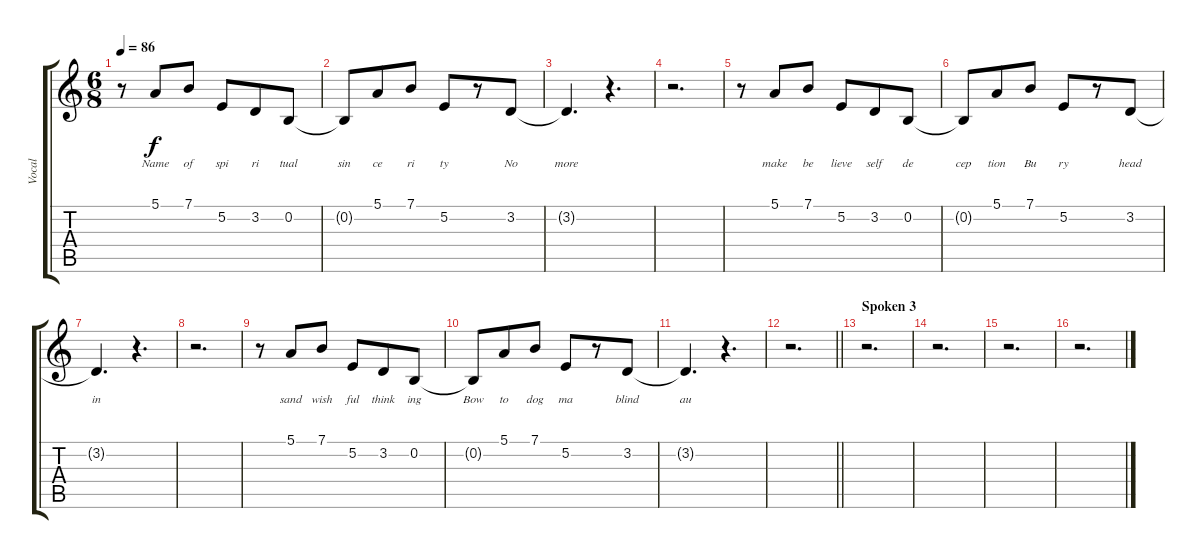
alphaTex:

\track ("Vocal" "Vocal") {instrument acousticgrandpiano}
\staff {score tabs}
\tuning (E4 B3 G3 D3 A2 E2) {hide}
\ts (6 8)
\tempo 86
\clef g2
\ks c
r.8{dy f} 5.1.8{lyrics (0 "Name") lyrics (1 "") lyrics (2 "") lyrics (3 "") lyrics (4 "")} 7.1.8{lyrics (0 "of") lyrics (1 "") lyrics (2 "") lyrics (3 "") lyrics (4 "")} 5.2.8{lyrics (0 "spi") lyrics (1 "") lyrics (2 "") lyrics (3 "") lyrics (4 "")} 3.2.8{lyrics (0 "ri") lyrics (1 "") lyrics (2 "") lyrics (3 "") lyrics (4 "")} 0.2.8{lyrics (0 "tual") lyrics (1 "") lyrics (2 "") lyrics (3 "") lyrics (4 "")} |
0.2{t}.8{lyrics (0 "sin") lyrics (1 "") lyrics (2 "") lyrics (3 "") lyrics (4 "")} 5.1.8{lyrics (0 "ce") lyrics (1 "") lyrics (2 "") lyrics (3 "") lyrics (4 "")} 7.1.8{lyrics (0 "ri") lyrics (1 "") lyrics (2 "") lyrics (3 "") lyrics (4 "")} 5.2.8{lyrics (0 "ty") lyrics (1 "") lyrics (2 "") lyrics (3 "") lyrics (4 "")} r.8 3.2.8{lyrics (0 "No") lyrics (1 "") lyrics (2 "") lyrics (3 "") lyrics (4 "")} |
3.2{t}.4{d lyrics (0 "more") lyrics (1 "") lyrics (2 "") lyrics (3 "") lyrics (4 "")} r.4{d} |
r.2{d} |
r.8 5.1.8{lyrics (0 "make") lyrics (1 "") lyrics (2 "") lyrics (3 "") lyrics (4 "")} 7.1.8{lyrics (0 "be") lyrics (1 "") lyrics (2 "") lyrics (3 "") lyrics (4 "")} 5.2.8{lyrics (0 "lieve") lyrics (1 "") lyrics (2 "") lyrics (3 "") lyrics (4 "")} 3.2.8{lyrics (0 "self") lyrics (1 "") lyrics (2 "") lyrics (3 "") lyrics (4 "")} 0.2.8{lyrics (0 "de") lyrics (1 "") lyrics (2 "") lyrics (3 "") lyrics (4 "")} |
0.2{t}.8{lyrics (0 "cep") lyrics (1 "") lyrics (2 "") lyrics (3 "") lyrics (4 "")} 5.1.8{lyrics (0 "tion") lyrics (1 "") lyrics (2 "") lyrics (3 "") lyrics (4 "")} 7.1.8{lyrics (0 "Bu") lyrics (1 "") lyrics (2 "") lyrics (3 "") lyrics (4 "")} 5.2.8{lyrics (0 "ry") lyrics (1 "") lyrics (2 "") lyrics (3 "") lyrics (4 "")} r.8 3.2.8{lyrics (0 "head") lyrics (1 "") lyrics (2 "") lyrics (3 "") lyrics (4 "")} |
3.2{t}.4{d lyrics (0 "in") lyrics (1 "") lyrics (2 "") lyrics (3 "") lyrics (4 "")} r.4{d} |
r.2{d} |
r.8 5.1.8{lyrics (0 "sand") lyrics (1 "") lyrics (2 "") lyrics (3 "") lyrics (4 "")} 7.1.8{lyrics (0 "wish") lyrics (1 "") lyrics (2 "") lyrics (3 "") lyrics (4 "")} 5.2.8{lyrics (0 "ful") lyrics (1 "") lyrics (2 "") lyrics (3 "") lyrics (4 "")} 3.2.8{lyrics (0 "think") lyrics (1 "") lyrics (2 "") lyrics (3 "") lyrics (4 "")} 0.2.8{lyrics (0 "ing") lyrics (1 "") lyrics (2 "") lyrics (3 "") lyrics (4 "")} |
0.2{t}.8{lyrics (0 "Bow") lyrics (1 "") lyrics (2 "") lyrics (3 "") lyrics (4 "")} 5.1.8{lyrics (0 "to") lyrics (1 "") lyrics (2 "") lyrics (3 "") lyrics (4 "")} 7.1.8{lyrics (0 "dog") lyrics (1 "") lyrics (2 "") lyrics (3 "") lyrics (4 "")} 5.2.8{lyrics (0 "ma") lyrics (1 "") lyrics (2 "") lyrics (3 "") lyrics (4 "")} r.8 3.2.8{lyrics (0 "blind") lyrics (1 "") lyrics (2 "") lyrics (3 "") lyrics (4 "")} |
3.2{t}.4{d lyrics (0 "au") lyrics (1 "") lyrics (2 "") lyrics (3 "") lyrics (4 "")} r.4{d} |
\barLineRight lightlight
r.2{d} |
\section ("" "Spoken 3")
r.2{d} |
r.2{d} |
r.2{d} |
r.2{d}
